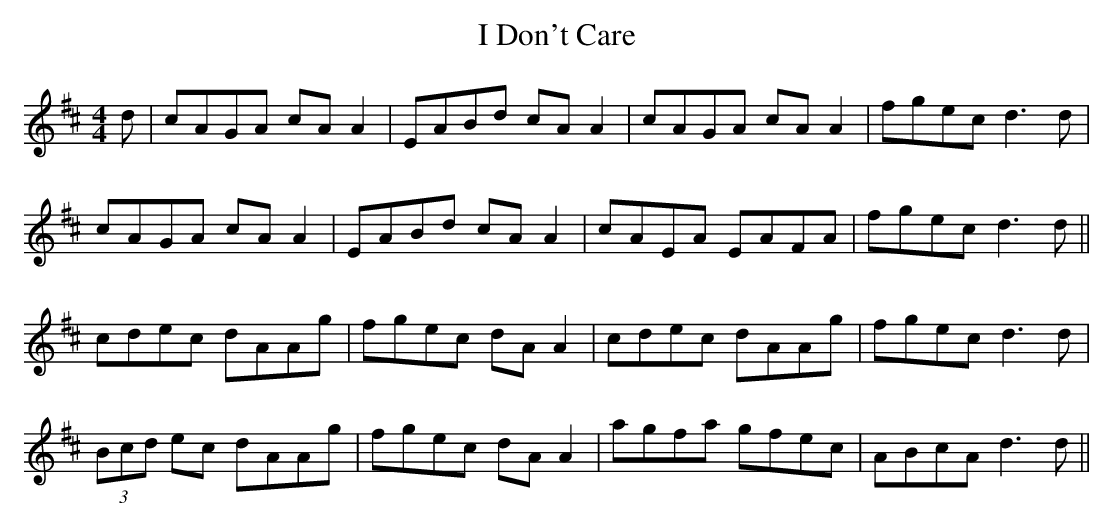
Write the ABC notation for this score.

X:1
T: I Don't Care
M: 4/4
L: 1/8
K: Dmaj
d|cAGA cA A2|EABd cA A2|cAGA cA A2|fgec d3d|
cAGA cA A2|EABd cA A2|cAEA EAFA|fgec d3d||
cdec dAAg|fgec dA A2|cdec dAAg|fgec d3d|
(3Bcd ec dAAg|fgec dA A2|agfa gfec|ABcA d3d||
